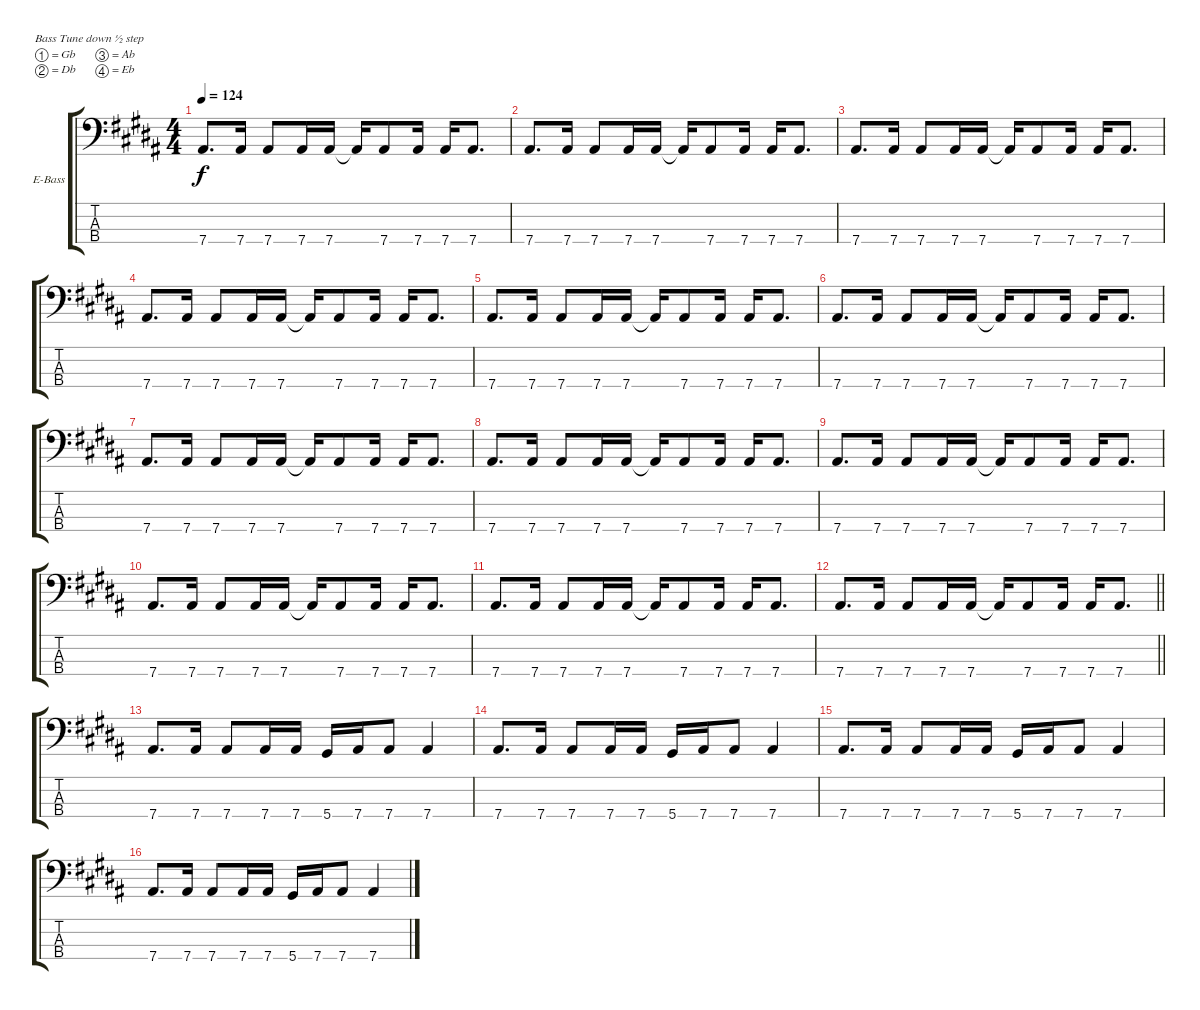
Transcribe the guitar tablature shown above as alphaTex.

\bracketExtendMode groupsimilarinstruments
\firstSystemTrackNameOrientation horizontal
\otherSystemsTrackNameOrientation horizontal
\track ("Untitled" "E-Bass") {instrument electricbassfinger}
\staff {score tabs}
\tuning (Gb2 Db2 Ab1 Eb1)
\ts (4 4)
\tempo 124
\clef f4
\ks b
7.4.8{d dy f} 7.4.16 7.4.8 7.4.16 7.4.16 7.4{t}.16 7.4.8 7.4.16 7.4.16 7.4.8{d} |
\ks g#minor
7.4.8{d} 7.4.16 7.4.8 7.4.16 7.4.16 7.4{t}.16 7.4.8 7.4.16 7.4.16 7.4.8{d} |
7.4.8{d} 7.4.16 7.4.8 7.4.16 7.4.16 7.4{t}.16 7.4.8 7.4.16 7.4.16 7.4.8{d} |
\ks b
7.4.8{d} 7.4.16 7.4.8 7.4.16 7.4.16 7.4{t}.16 7.4.8 7.4.16 7.4.16 7.4.8{d} |
\ks g#minor
7.4.8{d} 7.4.16 7.4.8 7.4.16 7.4.16 7.4{t}.16 7.4.8 7.4.16 7.4.16 7.4.8{d} |
7.4.8{d} 7.4.16 7.4.8 7.4.16 7.4.16 7.4{t}.16 7.4.8 7.4.16 7.4.16 7.4.8{d} |
7.4.8{d} 7.4.16 7.4.8 7.4.16 7.4.16 7.4{t}.16 7.4.8 7.4.16 7.4.16 7.4.8{d} |
\ks b
7.4.8{d} 7.4.16 7.4.8 7.4.16 7.4.16 7.4{t}.16 7.4.8 7.4.16 7.4.16 7.4.8{d} |
\ks g#minor
7.4.8{d} 7.4.16 7.4.8 7.4.16 7.4.16 7.4{t}.16 7.4.8 7.4.16 7.4.16 7.4.8{d} |
7.4.8{d} 7.4.16 7.4.8 7.4.16 7.4.16 7.4{t}.16 7.4.8 7.4.16 7.4.16 7.4.8{d} |
7.4.8{d} 7.4.16 7.4.8 7.4.16 7.4.16 7.4{t}.16 7.4.8 7.4.16 7.4.16 7.4.8{d} |
\barLineRight lightlight
\ks b
7.4.8{d} 7.4.16 7.4.8 7.4.16 7.4.16 7.4{t}.16 7.4.8 7.4.16 7.4.16 7.4.8{d} |
\ks g#minor
7.4.8{d} 7.4.16 7.4.8 7.4.16 7.4.16 5.4.16 7.4.16 7.4.8 7.4.4 |
7.4.8{d} 7.4.16 7.4.8 7.4.16 7.4.16 5.4.16 7.4.16 7.4.8 7.4.4 |
7.4.8{d} 7.4.16 7.4.8 7.4.16 7.4.16 5.4.16 7.4.16 7.4.8 7.4.4 |
\ks b
7.4.8{d} 7.4.16 7.4.8 7.4.16 7.4.16 5.4.16 7.4.16 7.4.8 7.4.4
